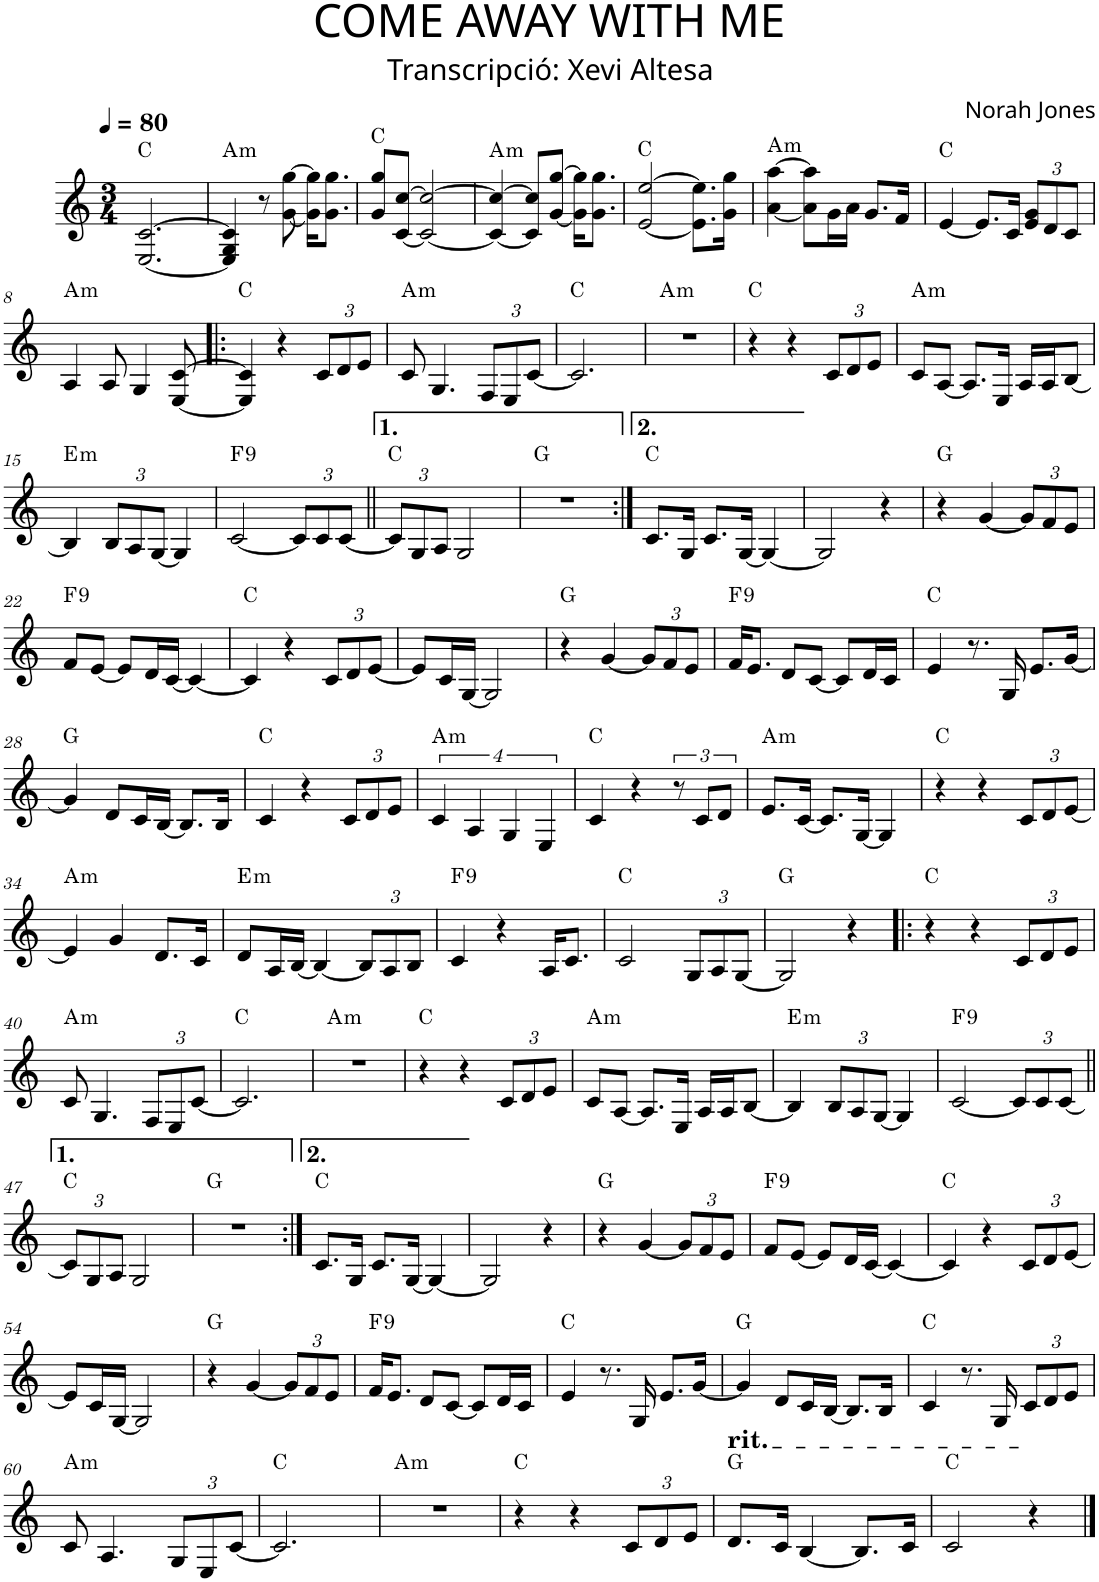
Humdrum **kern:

**kern	**harte
*part1	*part1
*staff1	*
*I"P1	*
*clefG2	*
*k[]	*
*M3/4	*
*MM80	*
=1	=1
[2.E/ [2.c/	C:maj
=2	=2
!	!LO:H:kt=m
4E/] 4G/ 4c/]	A:min
8r	.
[8g\ [8gg\	.
16g\] 16gg\]KL	.
8.g\ 8.gg\J	.
=3	=3
8g/ 8gg/L	C:maj
[8c/ [8cc/J	.
2c/_ 2cc/_	.
=4	=4
!	!LO:H:kt=m
4c/_ 4cc/_	A:min
8c/] 8cc/]L	.
[8g/ [8gg/J	.
16g\] 16gg\]KL	.
8.g\ 8.gg\J	.
=5	=5
[2e/ [2ee/	C:maj
8.e\] 8.ee\]L	.
16g\ 16gg\Jk	.
=6	=6
!	!LO:H:kt=m
[4a\ [4aa\	A:min
8a\] 8aa\]L	.
16g\L	.
16a\JJ	.
8.g/L	.
16f/Jk	.
=7	=7
[4e/	C:maj
8.e/L]	.
16c/Jk	.
*Xbrackettup	*
12e/ 12g/L	.
12d/	.
12c/J	.
!!LO:LB:g=z
=8	=8
!	!LO:H:kt=m
4A/	A:min
8A/	.
4G/	.
[8E/ [8c/	.
=9!|:	=9!|:
4E/] 4c/]	C:maj
4r	.
12c/L	.
12d/	.
12e/J	.
=10	=10
!	!LO:H:kt=m
8c/	A:min
4.G/	.
12F/L	.
12E/	.
[12c/J	.
=11	=11
2.c/]	C:maj
=12	=12
!	!LO:H:kt=m
2.r	A:min
=13	=13
4r	C:maj
4r	.
12c/L	.
12d/	.
12e/J	.
=14	=14
!	!LO:H:kt=m
8c/L	A:min
[8A/J	.
8.A/L]	.
16E/Jk	.
16A/LL	.
16A/J	.
[8B/J	.
!!LO:LB:g=z
=15	=15
!	!LO:H:kt=m
4B/]	E:min
12B/L	.
12A/	.
[12G/J	.
4G/]	.
=16	=16
!	!LO:H:kt=9
[2c/	F:9
12c/L]	.
12c/	.
[12c/J	.
=17||	=17||
12c/L]	C:maj
12G/	.
12A/J	.
2G/	.
=18	=18
2.r	G:maj
=19:|!	=19:|!
8.c/L	C:maj
16G/Jk	.
8.c/L	.
[16G/Jk	.
4G/_	.
=20	=20
2G/]	.
4r	.
=21	=21
4r	G:maj
[4g/	.
12g/L]	.
12f/	.
12e/J	.
!!LO:LB:g=z
=22	=22
!	!LO:H:kt=9
8f/L	F:9
[8en/J	.
8e/L]	.
16d/L	.
[16c/JJ	.
4c/_	.
=23	=23
4c/]	C:maj
4r	.
12c/L	.
12d/	.
[12e/J	.
=24	=24
8e/L]	.
16c/L	.
[16G/JJ	.
2G/]	.
=25	=25
4r	G:maj
[4g/	.
12g/L]	.
12f/	.
12e/J	.
=26	=26
!	!LO:H:kt=9
16f/KL	F:9
8.en/J	.
8d/L	.
[8c/J	.
8c/L]	.
16d/L	.
16c/JJ	.
=27	=27
4e/	C:maj
8.r	.
16G/	.
8.e/L	.
[16g/Jk	.
!!LO:LB:g=z
=28	=28
4g/]	G:maj
8d/L	.
16c/L	.
[16B/JJ	.
8.B/L]	.
16B/Jk	.
=29	=29
4c/	C:maj
4r	.
12c/L	.
12d/	.
12e/J	.
=30	=30
*brackettup	*
!	!LO:H:kt=m
16%3c/	A:min
16%3A/	.
16%3G/	.
16%3E/	.
=31	=31
4c/	C:maj
4r	.
12r	.
12c/L	.
12d/J	.
=32	=32
!	!LO:H:kt=m
8.e/L	A:min
[16c/Jk	.
8.c/L]	.
[16G/Jk	.
4G/]	.
=33	=33
4r	C:maj
4r	.
*Xbrackettup	*
12c/L	.
12d/	.
[12e/J	.
!!LO:LB:g=z
=34	=34
!	!LO:H:kt=m
4e/]	A:min
4g/	.
8.d/L	.
16c/Jk	.
=35	=35
!	!LO:H:kt=m
8d/L	E:min
16A/L	.
[16B/JJ	.
4B/_	.
12B/L]	.
12A/	.
12B/J	.
=36	=36
!	!LO:H:kt=9
4c/	F:9
4r	.
16A/KL	.
8.c/J	.
=37	=37
2c/	C:maj
12G/L	.
12A/	.
[12G/J	.
=38	=38
2G/]	G:maj
4r	.
=39!|:	=39!|:
4r	C:maj
4r	.
12c/L	.
12d/	.
12e/J	.
!!LO:LB:g=z
=40	=40
!	!LO:H:kt=m
8c/	A:min
4.G/	.
12F/L	.
12E/	.
[12c/J	.
=41	=41
2.c/]	C:maj
=42	=42
!	!LO:H:kt=m
2.r	A:min
=43	=43
4r	C:maj
4r	.
12c/L	.
12d/	.
12e/J	.
=44	=44
!	!LO:H:kt=m
8c/L	A:min
[8A/J	.
8.A/L]	.
16E/Jk	.
16A/LL	.
16A/J	.
[8B/J	.
=45	=45
!	!LO:H:kt=m
4B/]	E:min
12B/L	.
12A/	.
[12G/J	.
4G/]	.
=46	=46
!	!LO:H:kt=9
[2c/	F:9
12c/L]	.
12c/	.
[12c/J	.
!!LO:LB:g=z
=47||	=47||
12c/L]	C:maj
12G/	.
12A/J	.
2G/	.
=48	=48
2.r	G:maj
=49:|!	=49:|!
8.c/L	C:maj
16G/Jk	.
8.c/L	.
[16G/Jk	.
4G/_	.
=50	=50
2G/]	.
4r	.
=51	=51
4r	G:maj
[4g/	.
12g/L]	.
12f/	.
12e/J	.
=52	=52
!	!LO:H:kt=9
8f/L	F:9
[8en/J	.
8e/L]	.
16d/L	.
[16c/JJ	.
4c/_	.
=53	=53
4c/]	C:maj
4r	.
12c/L	.
12d/	.
[12e/J	.
!!LO:LB:g=z
=54	=54
8e/L]	.
16c/L	.
[16G/JJ	.
2G/]	.
=55	=55
4r	G:maj
[4g/	.
12g/L]	.
12f/	.
12e/J	.
=56	=56
!	!LO:H:kt=9
16f/KL	F:9
8.en/J	.
8d/L	.
[8c/J	.
8c/L]	.
16d/L	.
16c/JJ	.
=57	=57
4e/	C:maj
8.r	.
16G/	.
8.e/L	.
[16g/Jk	.
=58	=58
4g/]	G:maj
8d/L	.
16c/L	.
[16B/JJ	.
8.B/L]	.
16B/Jk	.
=59	=59
4c/	C:maj
8.r	.
16G/	.
12c/L	.
12d/	.
12e/J	.
!!LO:LB:g=z
=60	=60
!	!LO:H:kt=m
8c/	A:min
4.A/	.
12G/L	.
12E/	.
[12c/J	.
=61	=61
2.c/]	C:maj
=62	=62
!	!LO:H:kt=m
2.r	A:min
=63	=63
4r	C:maj
4r	.
12c/L	.
12d/	.
12e/J	.
=64	=64
!LO:TX:a:t=rit.	!
8.d/L	G:maj
16c/Jk	.
[4B/	.
8.B/L]	.
16c/Jk	.
=65	=65
2c/	C:maj
4r	.
==	==
*-	*-
